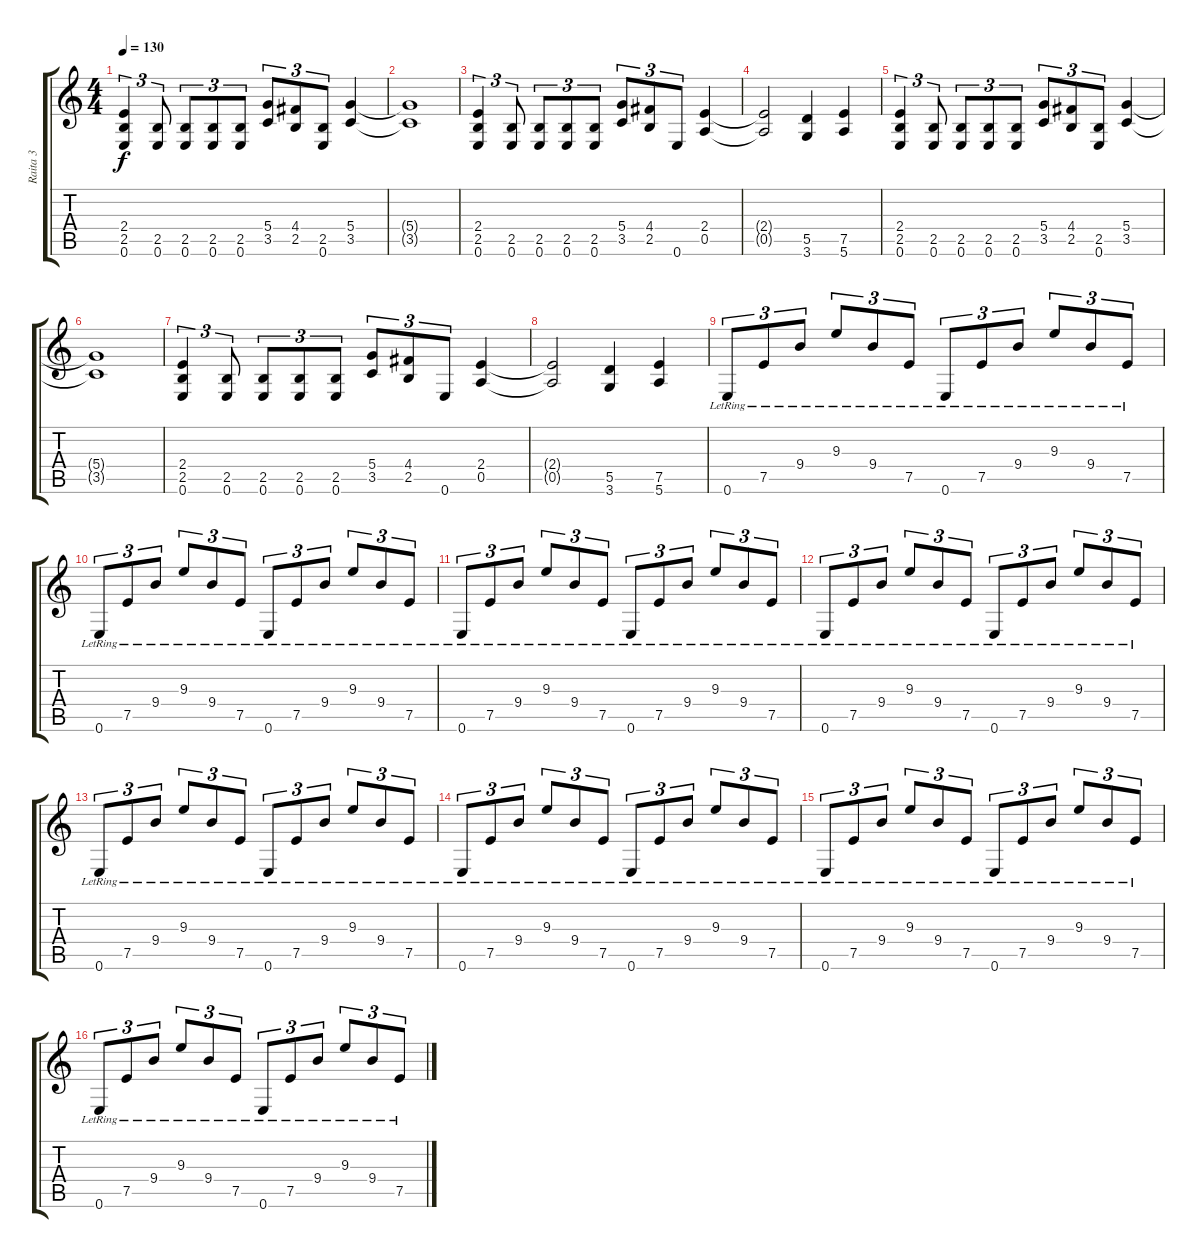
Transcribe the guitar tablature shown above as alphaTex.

\track ("Raita 3" "Raita 3") {instrument overdrivenguitar}
\staff {score tabs}
\tuning (E4 B3 G3 D3 A2 E2) {hide}
\ts (4 4)
\tempo 130
\clef g2
\ks c
(2.4 2.5 0.6).4{tu (3 2) dy f} (2.5 0.6).8{tu (3 2)} (2.5 0.6).8{tu (3 2)} (2.5 0.6).8{tu (3 2)} (2.5 0.6).8{tu (3 2)} (5.4 3.5).8{tu (3 2)} (4.4 2.5).8{tu (3 2)} (2.5 0.6).8{tu (3 2)} (5.4 3.5).4 |
(5.4{t} 3.5{t}).1 |
(2.4 2.5 0.6).4{tu (3 2)} (2.5 0.6).8{tu (3 2)} (2.5 0.6).8{tu (3 2)} (2.5 0.6).8{tu (3 2)} (2.5 0.6).8{tu (3 2)} (5.4 3.5).8{tu (3 2)} (4.4 2.5).8{tu (3 2)} 0.6.8{tu (3 2)} (2.4 0.5).4 |
(2.4{t} 0.5{t}).2 (5.5 3.6).4 (7.5 5.6).4 |
(2.4 2.5 0.6).4{tu (3 2)} (2.5 0.6).8{tu (3 2)} (2.5 0.6).8{tu (3 2)} (2.5 0.6).8{tu (3 2)} (2.5 0.6).8{tu (3 2)} (5.4 3.5).8{tu (3 2)} (4.4 2.5).8{tu (3 2)} (2.5 0.6).8{tu (3 2)} (5.4 3.5).4 |
(5.4{t} 3.5{t}).1 |
(2.4 2.5 0.6).4{tu (3 2)} (2.5 0.6).8{tu (3 2)} (2.5 0.6).8{tu (3 2)} (2.5 0.6).8{tu (3 2)} (2.5 0.6).8{tu (3 2)} (5.4 3.5).8{tu (3 2)} (4.4 2.5).8{tu (3 2)} 0.6.8{tu (3 2)} (2.4 0.5).4 |
(2.4{t} 0.5{t}).2 (5.5 3.6).4 (7.5 5.6).4 |
0.6{lr}.8{tu (3 2)} 7.5{lr}.8{tu (3 2)} 9.4{lr}.8{tu (3 2)} 9.3{lr}.8{tu (3 2)} 9.4{lr}.8{tu (3 2)} 7.5{lr}.8{tu (3 2)} 0.6{lr}.8{tu (3 2)} 7.5{lr}.8{tu (3 2)} 9.4{lr}.8{tu (3 2)} 9.3{lr}.8{tu (3 2)} 9.4{lr}.8{tu (3 2)} 7.5{lr}.8{tu (3 2)} |
0.6{lr}.8{tu (3 2)} 7.5{lr}.8{tu (3 2)} 9.4{lr}.8{tu (3 2)} 9.3{lr}.8{tu (3 2)} 9.4{lr}.8{tu (3 2)} 7.5{lr}.8{tu (3 2)} 0.6{lr}.8{tu (3 2)} 7.5{lr}.8{tu (3 2)} 9.4{lr}.8{tu (3 2)} 9.3{lr}.8{tu (3 2)} 9.4{lr}.8{tu (3 2)} 7.5{lr}.8{tu (3 2)} |
0.6{lr}.8{tu (3 2)} 7.5{lr}.8{tu (3 2)} 9.4{lr}.8{tu (3 2)} 9.3{lr}.8{tu (3 2)} 9.4{lr}.8{tu (3 2)} 7.5{lr}.8{tu (3 2)} 0.6{lr}.8{tu (3 2)} 7.5{lr}.8{tu (3 2)} 9.4{lr}.8{tu (3 2)} 9.3{lr}.8{tu (3 2)} 9.4{lr}.8{tu (3 2)} 7.5{lr}.8{tu (3 2)} |
0.6{lr}.8{tu (3 2)} 7.5{lr}.8{tu (3 2)} 9.4{lr}.8{tu (3 2)} 9.3{lr}.8{tu (3 2)} 9.4{lr}.8{tu (3 2)} 7.5{lr}.8{tu (3 2)} 0.6{lr}.8{tu (3 2)} 7.5{lr}.8{tu (3 2)} 9.4{lr}.8{tu (3 2)} 9.3{lr}.8{tu (3 2)} 9.4{lr}.8{tu (3 2)} 7.5{lr}.8{tu (3 2)} |
0.6{lr}.8{tu (3 2)} 7.5{lr}.8{tu (3 2)} 9.4{lr}.8{tu (3 2)} 9.3{lr}.8{tu (3 2)} 9.4{lr}.8{tu (3 2)} 7.5{lr}.8{tu (3 2)} 0.6{lr}.8{tu (3 2)} 7.5{lr}.8{tu (3 2)} 9.4{lr}.8{tu (3 2)} 9.3{lr}.8{tu (3 2)} 9.4{lr}.8{tu (3 2)} 7.5{lr}.8{tu (3 2)} |
0.6{lr}.8{tu (3 2)} 7.5{lr}.8{tu (3 2)} 9.4{lr}.8{tu (3 2)} 9.3{lr}.8{tu (3 2)} 9.4{lr}.8{tu (3 2)} 7.5{lr}.8{tu (3 2)} 0.6{lr}.8{tu (3 2)} 7.5{lr}.8{tu (3 2)} 9.4{lr}.8{tu (3 2)} 9.3{lr}.8{tu (3 2)} 9.4{lr}.8{tu (3 2)} 7.5{lr}.8{tu (3 2)} |
0.6{lr}.8{tu (3 2)} 7.5{lr}.8{tu (3 2)} 9.4{lr}.8{tu (3 2)} 9.3{lr}.8{tu (3 2)} 9.4{lr}.8{tu (3 2)} 7.5{lr}.8{tu (3 2)} 0.6{lr}.8{tu (3 2)} 7.5{lr}.8{tu (3 2)} 9.4{lr}.8{tu (3 2)} 9.3{lr}.8{tu (3 2)} 9.4{lr}.8{tu (3 2)} 7.5{lr}.8{tu (3 2)} |
0.6{lr}.8{tu (3 2)} 7.5{lr}.8{tu (3 2)} 9.4{lr}.8{tu (3 2)} 9.3{lr}.8{tu (3 2)} 9.4{lr}.8{tu (3 2)} 7.5{lr}.8{tu (3 2)} 0.6{lr}.8{tu (3 2)} 7.5{lr}.8{tu (3 2)} 9.4{lr}.8{tu (3 2)} 9.3{lr}.8{tu (3 2)} 9.4{lr}.8{tu (3 2)} 7.5{lr}.8{tu (3 2)}
